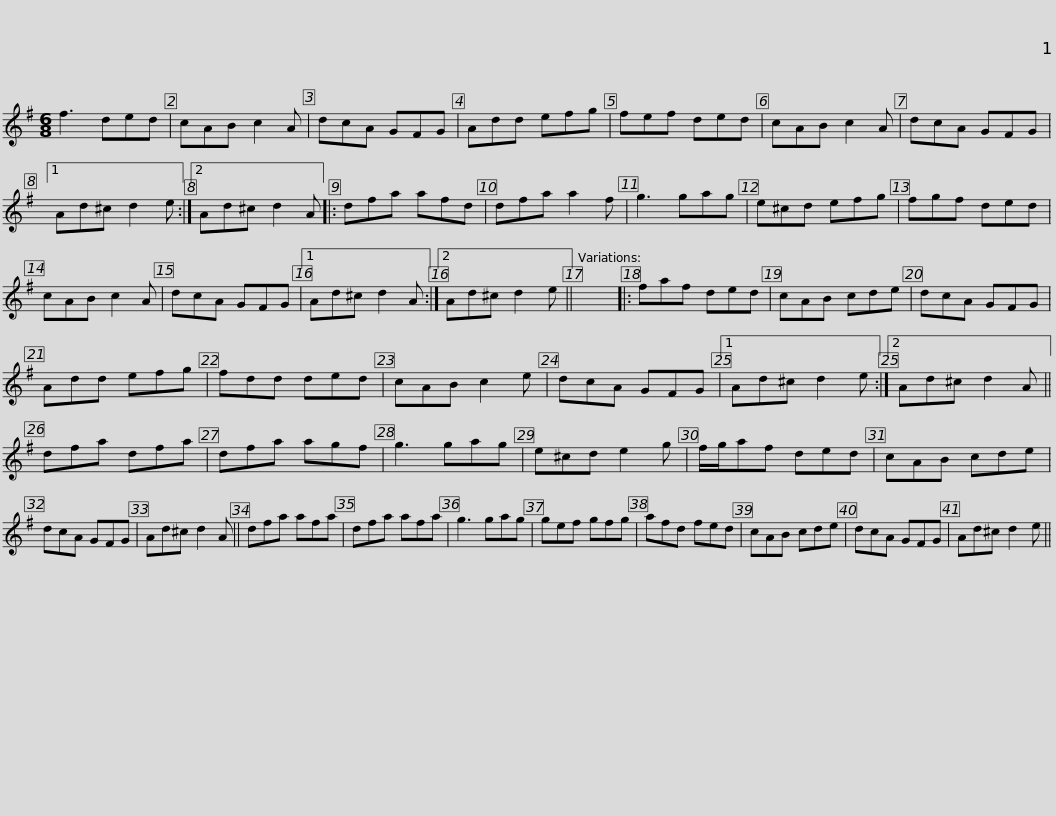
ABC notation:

X:1
L:1/8
M:6/8
I:linebreak $
K:G
V:1 treble
V:1
 f3 ded | cAB c2 A | dcA GFG | Add efg | fef ded | %5
 cAB c2 A | dcA GFG |1$ Ad^c d2 e :|2 Ad^c d2 A |: dfa afd | %10
 dfa a2 f | g3 gag | e^cd efg | fgf ded |$ cAB c2 A | %15
 dcA GFG |1 Ad^c d2 A :|2 Ad^c d2 e || x6 |: faf ded | %20
 cAB cde | dcA GFG |$ Add efg | fdd ded | cAB c2 e | %25
 dcA GFG |1 Ad^c d2 e :|2 Ad^c d2 A || dfa dfa |$ dfa agf | %30
 g3 gag | e^cd e2 g | f/g/af ded | cAB cde | dcA GFG | %35
 Ad^c d2 A ||$ dfa afa | dfa afa | g3 gag | gef gfg | %40
 afd fed | cAB cde | dcA GFG |$ Ad^c d2 e || %44
